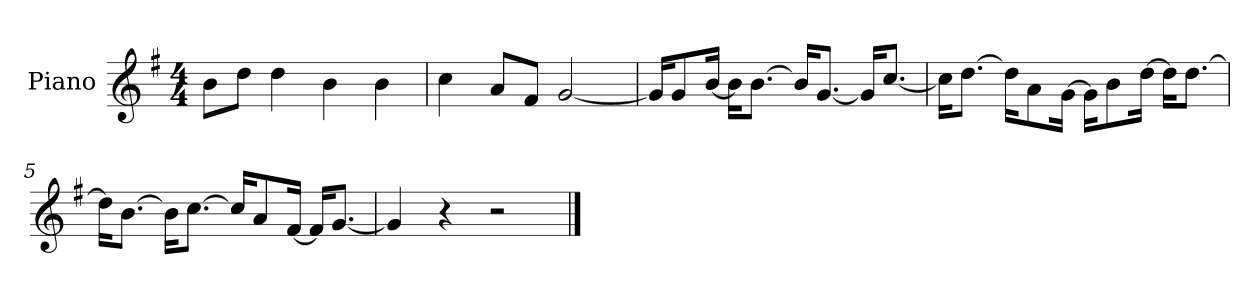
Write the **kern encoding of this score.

**kern
*part1
*staff1
*I"Piano
*I'P-no
*clefG2
*k[f#]
*M4/4
*MM90
=1
8b\L
8dd\J
4dd\
4b\
4b\
=2
4cc\
8a/L
8f#/J
[2g/
=3
16g/KL]
8g/
[16b/Jk
16b\KL]
[8.b\J
16b/KL]
[8.g/J
16g/KL]
[8.cc/J
=4
16cc\KL]
[8.dd\J
16dd\KL]
8a\
[16g\Jk
16g\KL]
8b\
[16dd\Jk
16dd\KL]
[8.dd\J
!!LO:LB:g=z
=5
16dd\KL]
[8.b\J
16b\KL]
[8.cc\J
16cc/KL]
8a/
[16f#/Jk
16f#/KL]
[8.g/J
=6
4g/]
4r
2r
==
*-
